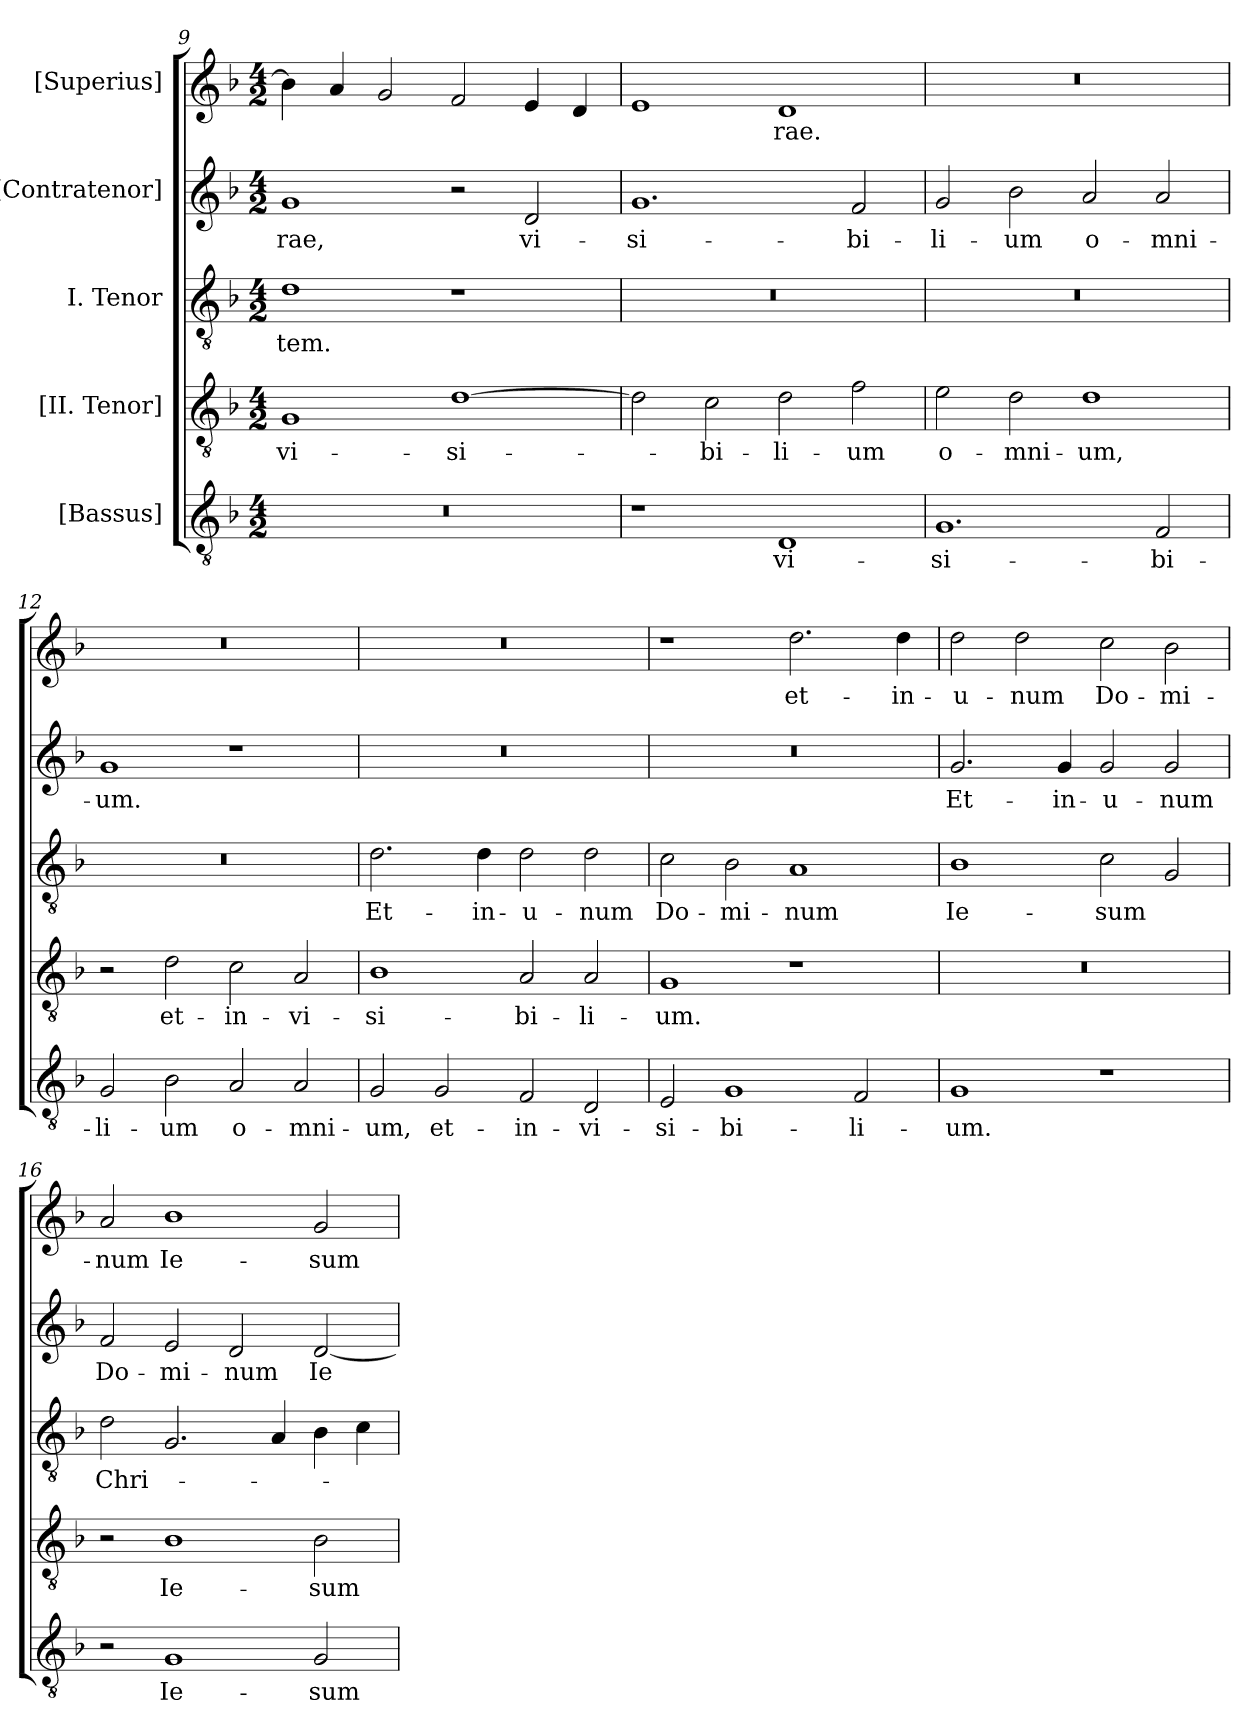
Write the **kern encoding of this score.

**kern	**text	**kern	**text	**kern	**text	**kern	**text	**kern	**text
*part5	*part5	*part4	*part4	*part3	*part3	*part2	*part2	*part1	*part1
*staff5	*staff5	*staff4	*staff4	*staff3	*staff3	*staff2	*staff2	*staff1	*staff1
*I"[Bassus]	*	*I"[II. Tenor]	*	*I"I. Tenor	*	*I"[Contratenor]	*	*I"[Superius]	*
*clefGv2	*	*clefGv2	*	*clefGv2	*	*clefG2	*	*clefG2	*
*k[b-]	*	*k[b-]	*	*k[b-]	*	*k[b-]	*	*k[b-]	*
*M4/2	*	*M4/2	*	*M4/2	*	*M4/2	*	*M4/2	*
=9	=9	=9	=9	=9	=9	=9	=9	=9	=9
0r	.	1G/	vi-	1d\	-tem.	1g/	-rae,	4b-\]	.
.	.	.	.	.	.	.	.	4a/	.
.	.	.	.	.	.	.	.	2g/	.
.	.	[1d\	-si-	1r	.	2r	.	2f/	.
.	.	.	.	.	.	2d/	vi-	4e/	.
.	.	.	.	.	.	.	.	4d/	.
=10	=10	=10	=10	=10	=10	=10	=10	=10	=10
1r	.	2d\]	.	0r	.	1.g/	-si-	1e/	.
.	.	2c\	-bi-	.	.	.	.	.	.
1D/	vi-	2d\	-li-	.	.	.	.	1d/	-rae.
.	.	2f\	-um	.	.	2f/	-bi-	.	.
=11	=11	=11	=11	=11	=11	=11	=11	=11	=11
1.G/	-si-	2e\	o-	0r	.	2g/	-li-	0r	.
.	.	2d\	-mni-	.	.	2b-\	-um	.	.
.	.	1d\	-um,	.	.	2a/	o-	.	.
2F/	-bi-	.	.	.	.	2a/	-mni-	.	.
=12	=12	=12	=12	=12	=12	=12	=12	=12	=12
2G/	-li-	2r	.	0r	.	1g/	-um.	0r	.
2B-\	-um	2d\	et-	.	.	.	.	.	.
2A/	o-	2c\	in-	.	.	1r	.	.	.
2A/	-mni-	2A/	-vi-	.	.	.	.	.	.
=13	=13	=13	=13	=13	=13	=13	=13	=13	=13
2G/	-um,	1B-\	-si-	2.d\	Et-	0r	.	0r	.
2G/	et-	.	.	.	.	.	.	.	.
.	.	.	.	4d\	in-	.	.	.	.
2F/	in-	2A/	-bi-	2d\	u-	.	.	.	.
2D/	-vi-	2A/	-li-	2d\	-num	.	.	.	.
=14	=14	=14	=14	=14	=14	=14	=14	=14	=14
2E/	-si-	1G/	-um.	2c\	Do-	0r	.	1r	.
1G/	-bi-	.	.	2B-\	-mi-	.	.	.	.
.	.	1r	.	1A/	-num	.	.	2.dd\	et-
2F/	-li-	.	.	.	.	.	.	.	.
.	.	.	.	.	.	.	.	4dd\	in-
=15	=15	=15	=15	=15	=15	=15	=15	=15	=15
1G/	-um.	0r	.	1B-\	Ie-	2.g/	Et-	2dd\	u-
.	.	.	.	.	.	.	.	2dd\	-num
.	.	.	.	.	.	4g/	in-	.	.
1r	.	.	.	2c\	-sum	2g/	u-	2cc\	Do-
.	.	.	.	2G/	.	2g/	-num	2b-\	-mi-
=16	=16	=16	=16	=16	=16	=16	=16	=16	=16
2r	.	2r	.	2d\	Chri-	2f/	Do-	2a/	-num
1G/	Ie-	1B-\	Ie-	2.G/	.	2e/	-mi-	1b-\	Ie-
.	.	.	.	.	.	2d/	-num	.	.
.	.	.	.	4A/	.	.	.	.	.
2G/	-sum	2B-\	-sum	4B-\	.	[2d/	Ie-	2g/	-sum
.	.	.	.	4c\	.	.	.	.	.
=	=	=	=	=	=	=	=	=	=
*-	*-	*-	*-	*-	*-	*-	*-	*-	*-
